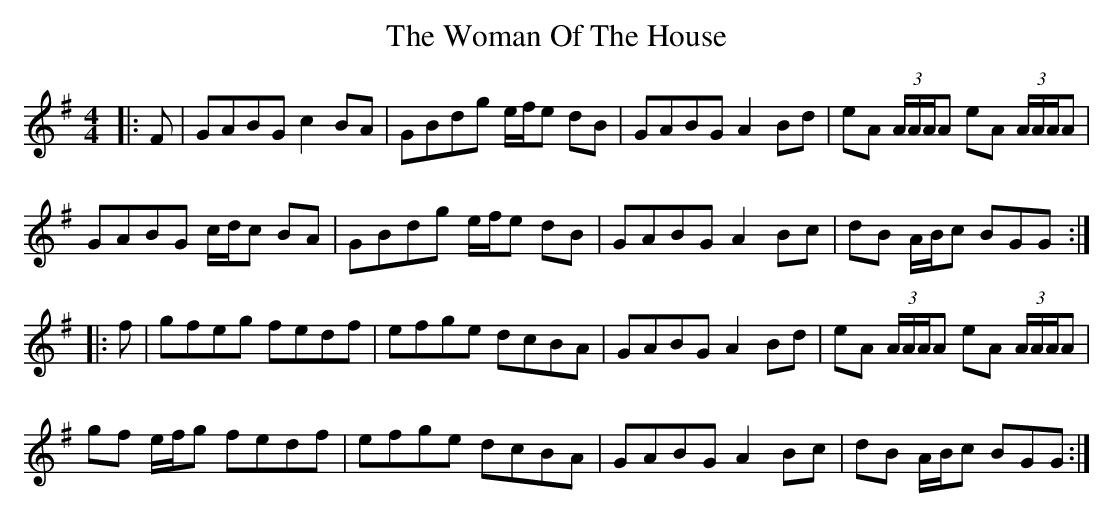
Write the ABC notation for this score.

X:1
T: The Woman Of The House
M: 4/4
L: 1/8
K: Gmaj
|:F|GABG c2 BA|GBdg e/f/e dB|GABG A2 Bd|eA (3A/A/A/A eA (3A/A/A/A|
GABG c/d/c BA|GBdg e/f/e dB|GABG A2 Bc| dB A/B/c BGG:|
|:f|gfeg fedf|efge dcBA|GABG A2 Bd| eA (3A/A/A/A eA (3A/A/A/A|
gf e/f/g fedf|efge dcBA|GABG A2 Bc| dB A/B/c BGG:|
